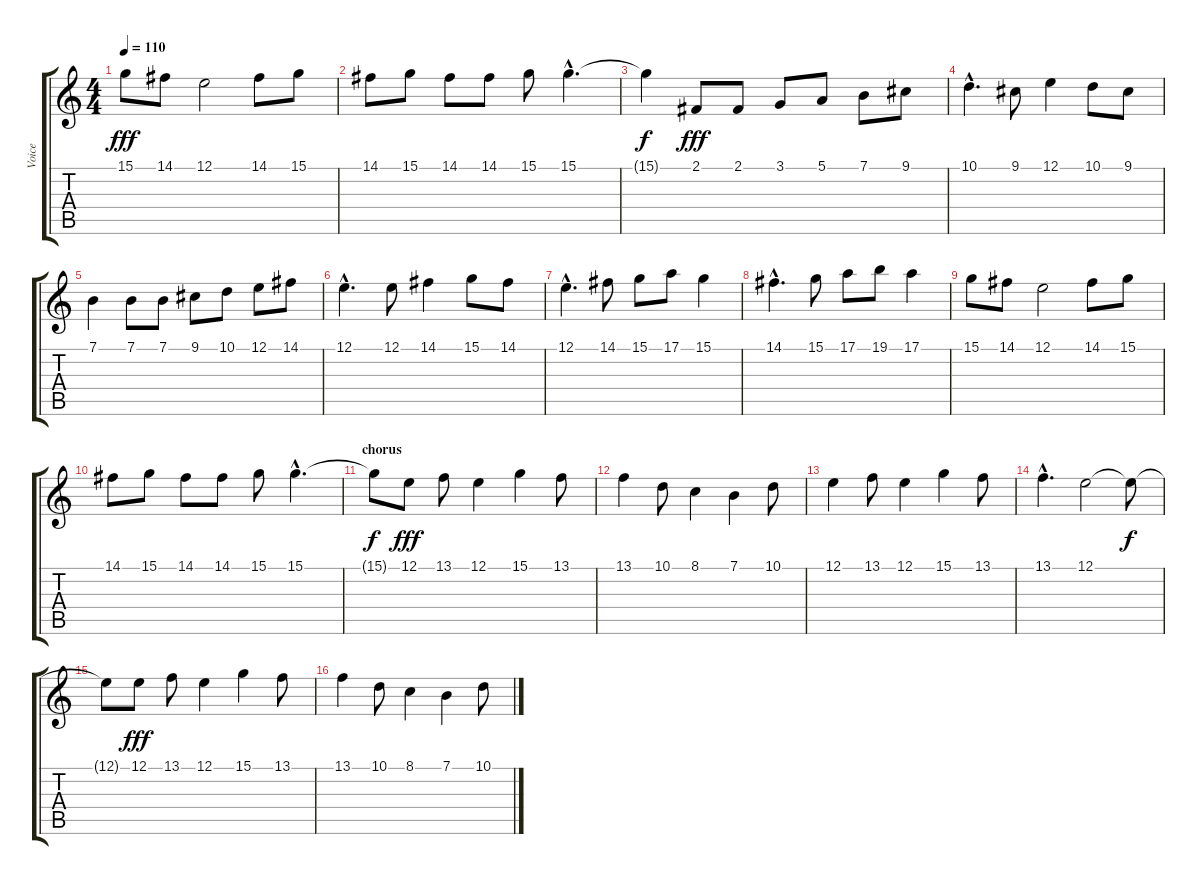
\track ("Voice" "Voice") {instrument choiraahs}
\staff {score tabs}
\tuning (E4 B3 G3 D3 A2 E2) {hide}
\ts (4 4)
\tempo 110
\clef g2
\ks c
15.1.8{dy fff} 14.1.8 12.1.2 14.1.8 15.1.8 |
14.1.8 15.1.8 14.1.8 14.1.8 15.1.8 15.1{hac}.4{d} |
15.1{t}.4{dy f} 2.1.8{dy fff} 2.1.8 3.1.8 5.1.8 7.1.8 9.1.8 |
10.1{hac}.4{d} 9.1.8 12.1.4 10.1.8 9.1.8 |
7.1.4 7.1.8 7.1.8 9.1.8 10.1.8 12.1.8 14.1.8 |
12.1{hac}.4{d} 12.1.8 14.1.4 15.1.8 14.1.8 |
12.1{hac}.4{d} 14.1.8 15.1.8 17.1.8 15.1.4 |
14.1{hac}.4{d} 15.1.8 17.1.8 19.1.8 17.1.4 |
15.1.8 14.1.8 12.1.2 14.1.8 15.1.8 |
14.1.8 15.1.8 14.1.8 14.1.8 15.1.8 15.1{hac}.4{d} |
\section ("" "chorus")
15.1{t}.8{dy f} 12.1.8{dy fff} 13.1.8 12.1.4 15.1.4 13.1.8 |
13.1.4 10.1.8 8.1.4 7.1.4 10.1.8 |
12.1.4 13.1.8 12.1.4 15.1.4 13.1.8 |
13.1{hac}.4{d} 12.1.2 12.1{t}.8{dy f} |
12.1{t}.8 12.1.8{dy fff} 13.1.8 12.1.4 15.1.4 13.1.8 |
13.1.4 10.1.8 8.1.4 7.1.4 10.1.8
